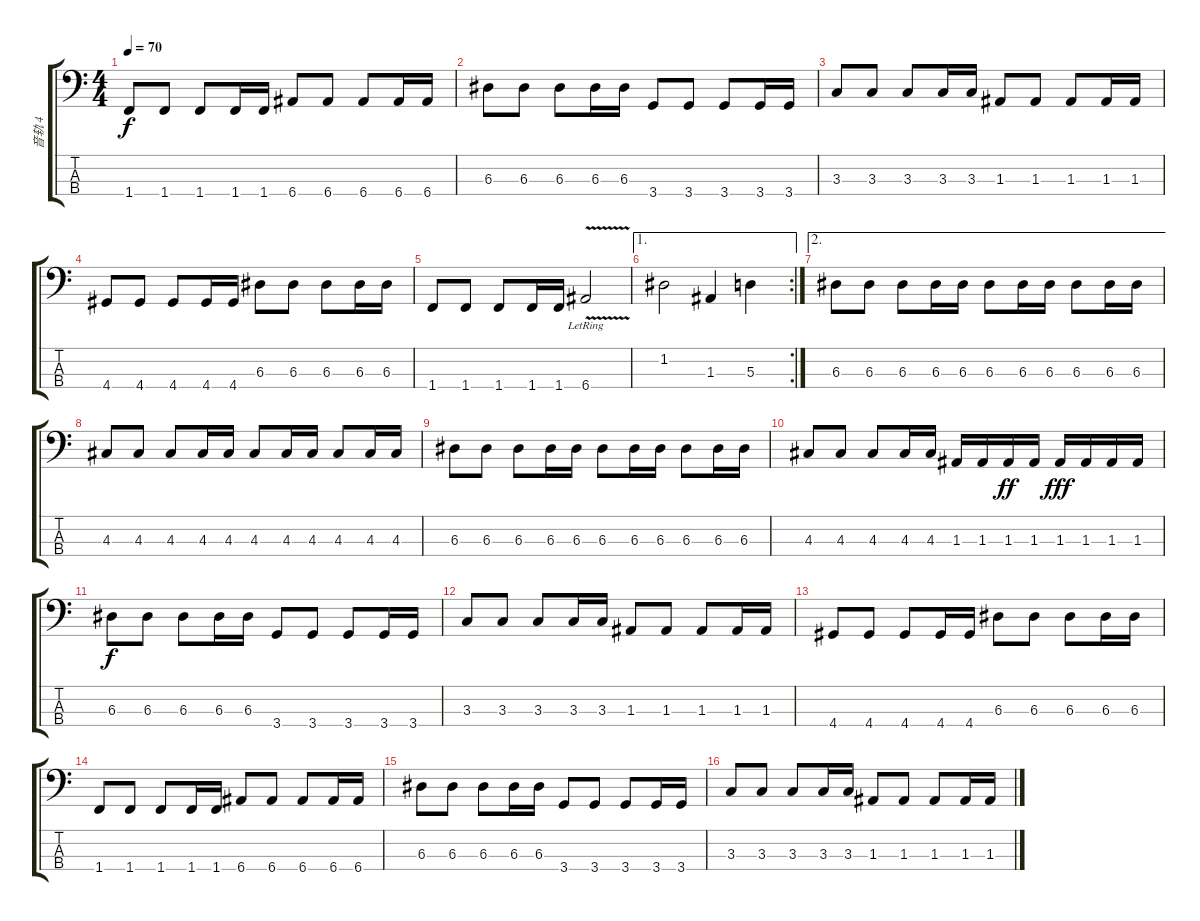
\track ("音轨 4" "音轨 4") {instrument electricbasspick}
\staff {score tabs}
\tuning (G2 D2 A1 E1) {hide}
\ts (4 4)
\tempo 70
\clef f4
\ks c
1.4.8{dy f} 1.4.8 1.4.8 1.4.16 1.4.16 6.4.8 6.4.8 6.4.8 6.4.16 6.4.16 |
6.3.8 6.3.8 6.3.8 6.3.16 6.3.16 3.4.8 3.4.8 3.4.8 3.4.16 3.4.16 |
3.3.8 3.3.8 3.3.8 3.3.16 3.3.16 1.3.8 1.3.8 1.3.8 1.3.16 1.3.16 |
4.4.8 4.4.8 4.4.8 4.4.16 4.4.16 6.3.8 6.3.8 6.3.8 6.3.16 6.3.16 |
1.4.8 1.4.8 1.4.8 1.4.16 1.4.16 6.4{v lr}.2 |
\ae 1
\rc 2
1.2.2 1.3.4 5.3.4 |
\ae 2
6.3.8 6.3.8 6.3.8 6.3.16 6.3.16 6.3.8 6.3.16 6.3.16 6.3.8 6.3.16 6.3.16 |
4.3.8 4.3.8 4.3.8 4.3.16 4.3.16 4.3.8 4.3.16 4.3.16 4.3.8 4.3.16 4.3.16 |
6.3.8 6.3.8 6.3.8 6.3.16 6.3.16 6.3.8 6.3.16 6.3.16 6.3.8 6.3.16 6.3.16 |
4.3.8 4.3.8 4.3.8 4.3.16 4.3.16 1.3.16 1.3.16 1.3.16{dy ff} 1.3.16 1.3.16{dy fff} 1.3.16 1.3.16 1.3.16 |
6.3.8{dy f} 6.3.8 6.3.8 6.3.16 6.3.16 3.4.8 3.4.8 3.4.8 3.4.16 3.4.16 |
3.3.8 3.3.8 3.3.8 3.3.16 3.3.16 1.3.8 1.3.8 1.3.8 1.3.16 1.3.16 |
4.4.8 4.4.8 4.4.8 4.4.16 4.4.16 6.3.8 6.3.8 6.3.8 6.3.16 6.3.16 |
1.4.8 1.4.8 1.4.8 1.4.16 1.4.16 6.4.8 6.4.8 6.4.8 6.4.16 6.4.16 |
6.3.8 6.3.8 6.3.8 6.3.16 6.3.16 3.4.8 3.4.8 3.4.8 3.4.16 3.4.16 |
3.3.8 3.3.8 3.3.8 3.3.16 3.3.16 1.3.8 1.3.8 1.3.8 1.3.16 1.3.16
